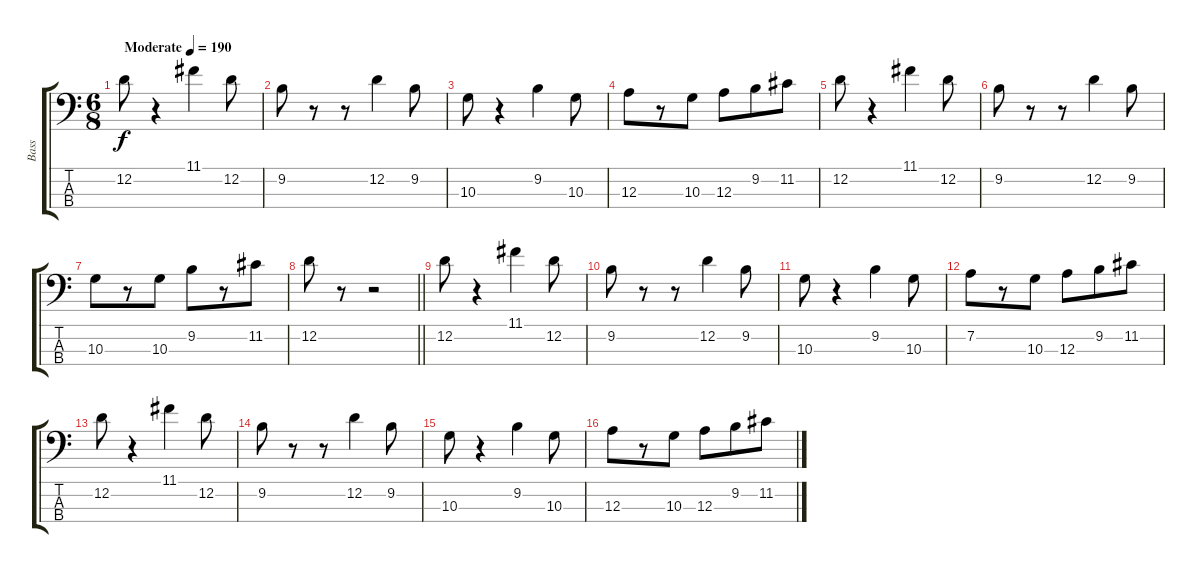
\track ("Bass" "Bass") {instrument electricbassfinger}
\staff {score tabs}
\tuning (G2 D2 A1 D1) {hide}
\ts (6 8)
\tempo (190 "Moderate")
\clef f4
\ks c
12.2.8{dy f instrument electricbassfinger} r.4 11.1.4 12.2.8 |
9.2.8 r.8 r.8 12.2.4 9.2.8 |
10.3.8 r.4 9.2.4 10.3.8 |
12.3.8 r.8 10.3.8 12.3.8 9.2.8 11.2.8 |
12.2.8 r.4 11.1.4 12.2.8 |
9.2.8 r.8 r.8 12.2.4 9.2.8 |
10.3.8 r.8 10.3.8 9.2.8 r.8 11.2.8 |
\barLineRight lightlight
12.2.8 r.8 r.2 |
12.2.8 r.4 11.1.4 12.2.8 |
9.2.8 r.8 r.8 12.2.4 9.2.8 |
10.3.8 r.4 9.2.4 10.3.8 |
7.2.8 r.8 10.3.8 12.3.8 9.2.8 11.2.8 |
12.2.8 r.4 11.1.4 12.2.8 |
9.2.8 r.8 r.8 12.2.4 9.2.8 |
10.3.8 r.4 9.2.4 10.3.8 |
12.3.8 r.8 10.3.8 12.3.8 9.2.8 11.2.8
